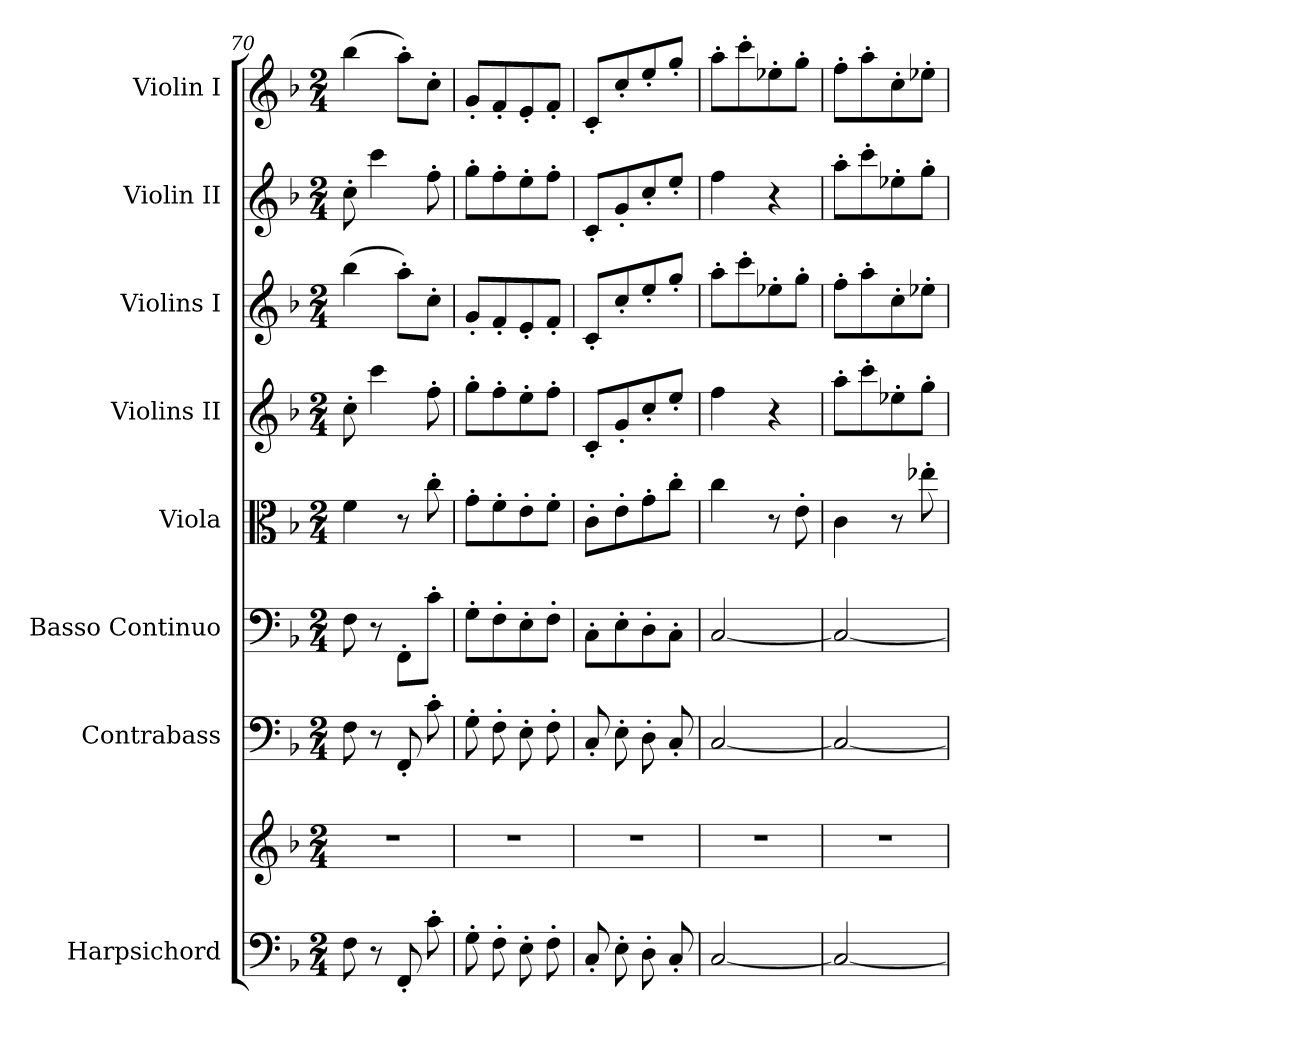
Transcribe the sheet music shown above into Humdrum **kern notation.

**kern	**kern	**kern	**kern	**kern	**kern	**kern	**kern	**kern
*part8	*part8	*part7	*part6	*part5	*part4	*part3	*part2	*part1
*staff9	*staff8	*staff7	*staff6	*staff5	*staff4	*staff3	*staff2	*staff1
*I"Harpsichord	*	*I"Contrabass	*I"Basso Continuo	*I"Viola	*I"Violins II	*I"Violins I	*I"Violin II	*I"Violin I
*I'Hch.	*	*I'Cb.	*I'B.C.	*I'Vla.	*I'Vlns. II	*I'Vlns. I	*I'Vln. II	*I'Vln. I
!!LO:PB:g=z
*clefF4	*clefG2	*clefF4	*clefF4	*clefC3	*clefG2	*clefG2	*clefG2	*clefG2
*	*	*ITrd7c12	*	*	*	*	*	*
*k[b-]	*k[b-]	*k[b-]	*k[b-]	*k[b-]	*k[b-]	*k[b-]	*k[b-]	*k[b-]
*M2/4	*M2/4	*M2/4	*M2/4	*M2/4	*M2/4	*M2/4	*M2/4	*M2/4
=70	=70	=70	=70	=70	=70	=70	=70	=70
8F\	2r	8FF\	8F\	4f\	8cc'\	(>4bb-\	8cc'\	(>4bb-\
8r	.	8r	8r	.	4ccc\	.	4ccc\	.
8FF'/	.	8FFF'/	8FF'\L	8r	.	8aa'\L)	.	8aa'\L)
8c'\	.	8C'\	8c'\J	8cc'\	8ff'\	8cc'\J	8ff'\	8cc'\J
=71	=71	=71	=71	=71	=71	=71	=71	=71
8G'\	2r	8GG'\	8G'\L	8g'\L	8gg'\L	8g'/L	8gg'\L	8g'/L
8F'\	.	8FF'\	8F'\	8f'\	8ff'\	8f'/	8ff'\	8f'/
8E'\	.	8EE'\	8E'\	8e'\	8ee'\	8e'/	8ee'\	8e'/
8F'\	.	8FF'\	8F'\J	8f'\J	8ff'\J	8f'/J	8ff'\J	8f'/J
=72	=72	=72	=72	=72	=72	=72	=72	=72
8C'/	2r	8CC'/	8C'\L	8c'\L	8c'/L	8c'/L	8c'/L	8c'/L
8E'\	.	8EE'\	8E'\	8e'\	8g'/	8cc'/	8g'/	8cc'/
8D'\	.	8DD'\	8D'\	8g'\	8cc'/	8ee'/	8cc'/	8ee'/
8C'/	.	8CC'/	8C'\J	8cc'\J	8ee'/J	8gg'/J	8ee'/J	8gg'/J
=73	=73	=73	=73	=73	=73	=73	=73	=73
[2C/	2r	[2CC/	[2C/	4cc\	4ff\	8aa'\L	4ff\	8aa'\L
.	.	.	.	.	.	8ccc'\	.	8ccc'\
.	.	.	.	8r	4r	8ee-X'\	4r	8ee-X'\
.	.	.	.	8e'\	.	8gg'\J	.	8gg'\J
=74	=74	=74	=74	=74	=74	=74	=74	=74
2C/_	2r	2CC/_	2C/_	4c\	8aa'\L	8ff'\L	8aa'\L	8ff'\L
.	.	.	.	.	8ccc'\	8aa'\	8ccc'\	8aa'\
.	.	.	.	8r	8ee-X'\	8cc'\	8ee-X'\	8cc'\
.	.	.	.	8ee-X'\	8gg'\J	8ee-X'\J	8gg'\J	8ee-X'\J
=	=	=	=	=	=	=	=	=
*-	*-	*-	*-	*-	*-	*-	*-	*-
